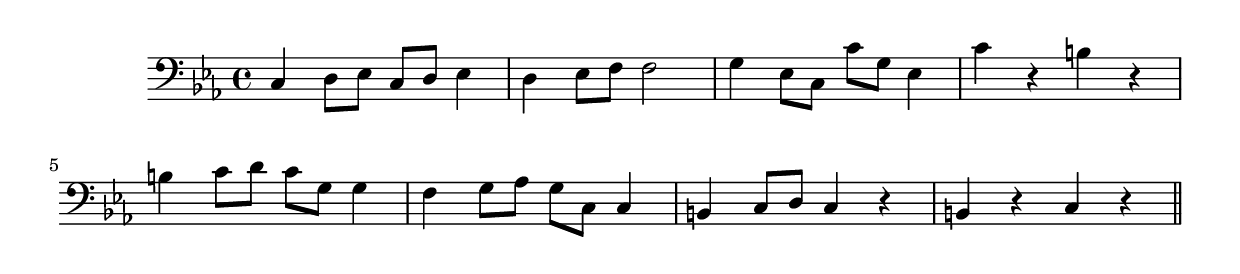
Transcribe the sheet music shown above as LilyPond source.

\version "2.19.49"
%{\header {
  composer = "B. Crowell"
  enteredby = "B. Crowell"
}%}
\score{{\key c \minor
\time 4/4
%{\tempo 4=120
%}\clef bass
\transpose a' c{\relative a' {
  a4 b8 c a b c4 | b4 c8 d d2 | e4 c8 a a' e c4 | a'4 r gis4 r |
  gis4 a8 b a e e4 | d4 e8 f e8 a, a4 | gis4 a8 b a4 r | gis4 r a4 r
  \bar "||"
}}

}}